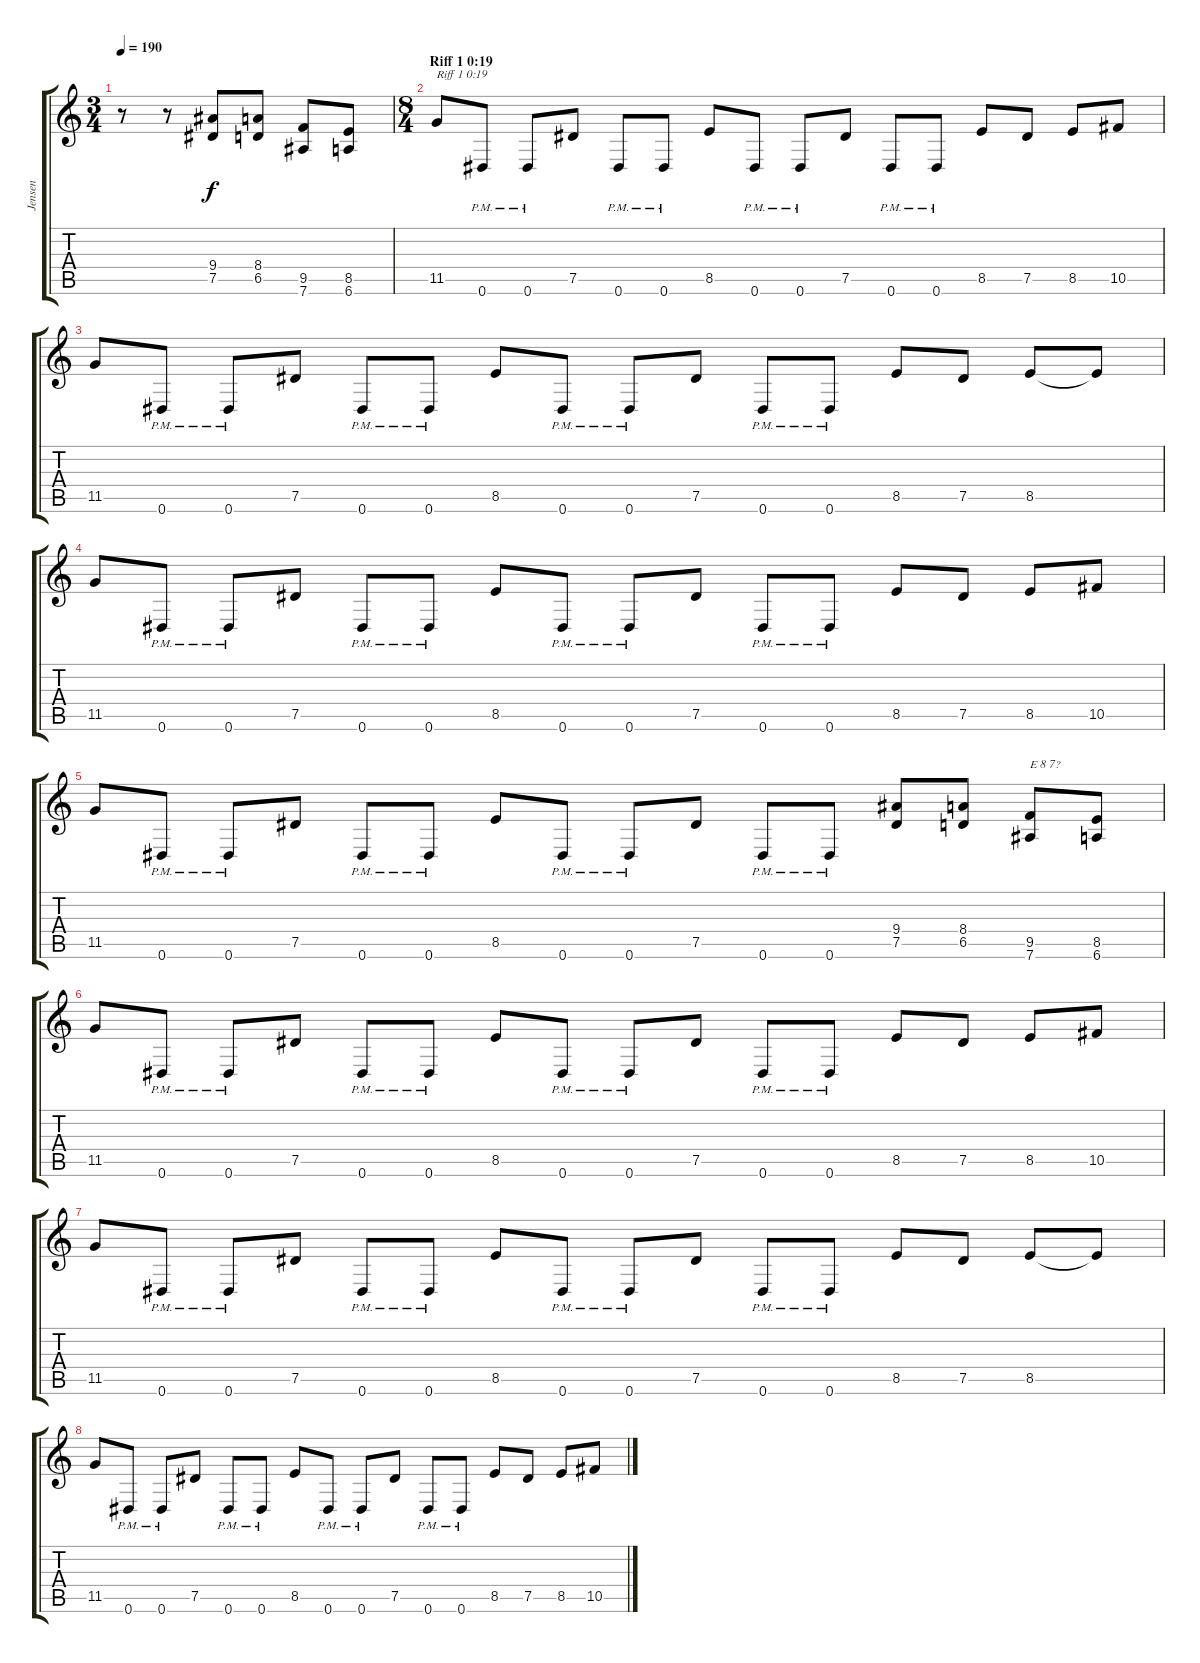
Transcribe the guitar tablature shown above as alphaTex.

\track ("Jensen" "Jensen") {instrument distortionguitar}
\staff {score tabs}
\tuning (Eb4 Bb3 Gb3 Db3 Ab2 Eb2) {hide}
\ts (3 4)
\tempo 190
\clef g2
\ks c
r.8{dy f} r.8 (9.4 7.5).8 (8.4 6.5).8 (9.5 7.6).8 (8.5 6.6).8 |
\ts (8 4)
\section ("" "Riff 1 0:19")
11.5.8{txt "Riff 1 0:19"} 0.6{pm}.8 0.6{pm}.8 7.5.8 0.6{pm}.8 0.6{pm}.8 8.5.8 0.6{pm}.8 0.6{pm}.8 7.5.8 0.6{pm}.8 0.6{pm}.8 8.5.8 7.5.8 8.5.8 10.5.8 |
11.5.8 0.6{pm}.8 0.6{pm}.8 7.5.8 0.6{pm}.8 0.6{pm}.8 8.5.8 0.6{pm}.8 0.6{pm}.8 7.5.8 0.6{pm}.8 0.6{pm}.8 8.5.8 7.5.8 8.5.8 8.5{t}.8 |
11.5.8 0.6{pm}.8 0.6{pm}.8 7.5.8 0.6{pm}.8 0.6{pm}.8 8.5.8 0.6{pm}.8 0.6{pm}.8 7.5.8 0.6{pm}.8 0.6{pm}.8 8.5.8 7.5.8 8.5.8 10.5.8 |
11.5.8 0.6{pm}.8 0.6{pm}.8 7.5.8 0.6{pm}.8 0.6{pm}.8 8.5.8 0.6{pm}.8 0.6{pm}.8 7.5.8 0.6{pm}.8 0.6{pm}.8 (9.4 7.5).8 (8.4 6.5).8 (9.5 7.6).8{txt "E 8 7?"} (8.5 6.6).8 |
11.5.8 0.6{pm}.8 0.6{pm}.8 7.5.8 0.6{pm}.8 0.6{pm}.8 8.5.8 0.6{pm}.8 0.6{pm}.8 7.5.8 0.6{pm}.8 0.6{pm}.8 8.5.8 7.5.8 8.5.8 10.5.8 |
11.5.8 0.6{pm}.8 0.6{pm}.8 7.5.8 0.6{pm}.8 0.6{pm}.8 8.5.8 0.6{pm}.8 0.6{pm}.8 7.5.8 0.6{pm}.8 0.6{pm}.8 8.5.8 7.5.8 8.5.8 8.5{t}.8 |
11.5.8 0.6{pm}.8 0.6{pm}.8 7.5.8 0.6{pm}.8 0.6{pm}.8 8.5.8 0.6{pm}.8 0.6{pm}.8 7.5.8 0.6{pm}.8 0.6{pm}.8 8.5.8 7.5.8 8.5.8 10.5.8
